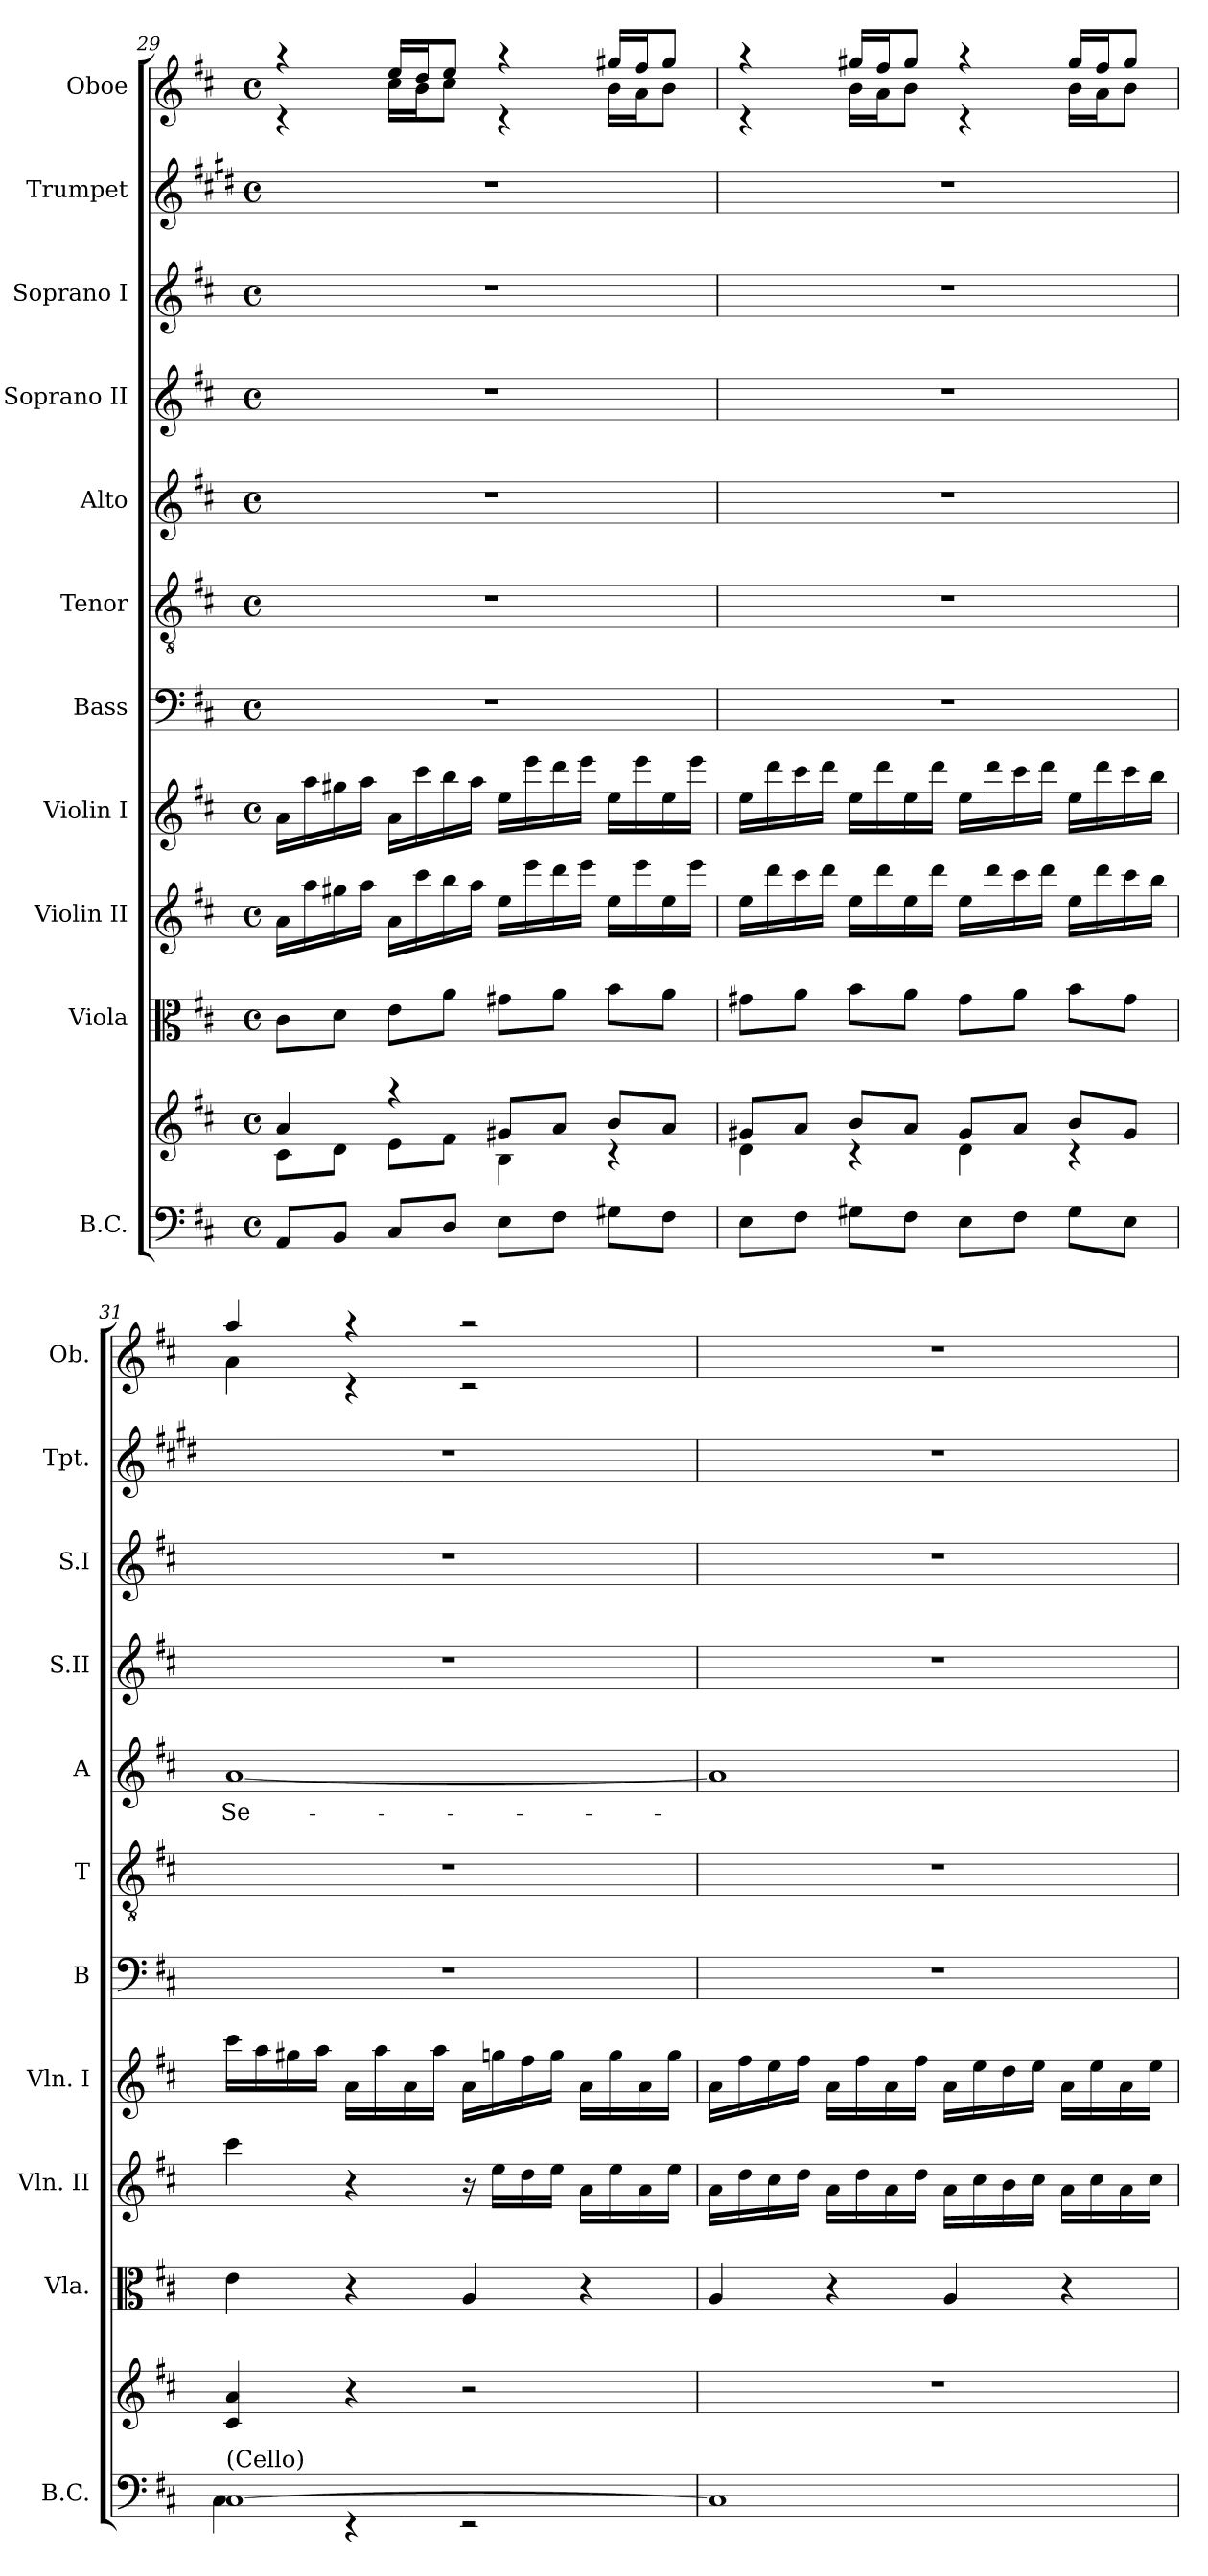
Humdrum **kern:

**kern	**kern	**kern	**kern	**kern	**kern	**kern	**kern	**text	**kern	**kern	**kern	**kern
*part11	*part11	*part10	*part9	*part8	*part7	*part6	*part5	*part5	*part4	*part3	*part2	*part1
*staff12	*staff11	*staff10	*staff9	*staff8	*staff7	*staff6	*staff5	*staff5	*staff4	*staff3	*staff2	*staff1
*I"B.C.	*	*I"Viola	*I"Violin II	*I"Violin I	*I"Bass	*I"Tenor	*I"Alto	*	*I"Soprano II	*I"Soprano I	*I"Trumpet	*I"Oboe
*I'B.C.	*	*I'Vla.	*I'Vln. II	*I'Vln. I	*I'B	*I'T	*I'A	*	*I'S.II	*I'S.I	*I'Tpt.	*I'Ob.
!!LO:PB:g=z
*clefF4	*clefG2	*clefC3	*clefG2	*clefG2	*clefF4	*clefGv2	*clefG2	*	*clefG2	*clefG2	*clefG2	*clefG2
*	*	*	*	*	*	*	*	*	*	*	*ITrd1c2	*
*k[f#c#]	*k[f#c#]	*k[f#c#]	*k[f#c#]	*k[f#c#]	*k[f#c#]	*k[f#c#]	*k[f#c#]	*	*k[f#c#]	*k[f#c#]	*k[f#c#]	*k[f#c#]
*D:	*D:	*D:	*D:	*D:	*D:	*D:	*D:	*	*D:	*D:	*D:	*D:
*M4/4	*M4/4	*M4/4	*M4/4	*M4/4	*M4/4	*M4/4	*M4/4	*	*M4/4	*M4/4	*M4/4	*M4/4
*met(c)	*met(c)	*met(c)	*met(c)	*met(c)	*met(c)	*met(c)	*met(c)	*	*met(c)	*met(c)	*met(c)	*met(c)
=29	=29	=29	=29	=29	=29	=29	=29	=29	=29	=29	=29	=29
*	*^	*	*	*	*	*	*	*	*	*	*	*^
8AA/L	4a/	8c#\L	8c#\L	16a\LL	16a\LL	1r	1r	1r	.	1r	1r	1r	4raa	4rc
.	.	.	.	16aa\	16aa\	.	.	.	.	.	.	.	.	.
8BB/J	.	8d\J	8d\J	16gg#X\	16gg#X\	.	.	.	.	.	.	.	.	.
.	.	.	.	16aa\JJ	16aa\JJ	.	.	.	.	.	.	.	.	.
8C#/L	4raa	8e\L	8e\L	16a\LL	16a\LL	.	.	.	.	.	.	.	16ee/LL	16cc#\LL
.	.	.	.	16ccc#\	16ccc#\	.	.	.	.	.	.	.	16dd/J	16b\J
8D/J	.	8f#\J	8a\J	16bb\	16bb\	.	.	.	.	.	.	.	8ee/J	8cc#\J
.	.	.	.	16aa\JJ	16aa\JJ	.	.	.	.	.	.	.	.	.
8E\L	8g#X/L	4B\	8g#X\L	16ee\LL	16ee\LL	.	.	.	.	.	.	.	4raa	4rc
.	.	.	.	16eee\	16eee\	.	.	.	.	.	.	.	.	.
8F#\J	8a/J	.	8a\J	16ddd\	16ddd\	.	.	.	.	.	.	.	.	.
.	.	.	.	16eee\JJ	16eee\JJ	.	.	.	.	.	.	.	.	.
8G#X\L	8b/L	4rc	8b\L	16ee\LL	16ee\LL	.	.	.	.	.	.	.	16gg#X/LL	16b\LL
.	.	.	.	16eee\	16eee\	.	.	.	.	.	.	.	16ff#/J	16a\J
8F#\J	8a/J	.	8a\J	16ee\	16ee\	.	.	.	.	.	.	.	8gg#/J	8b\J
.	.	.	.	16eee\JJ	16eee\JJ	.	.	.	.	.	.	.	.	.
=30	=30	=30	=30	=30	=30	=30	=30	=30	=30	=30	=30	=30	=30	=30
8E\L	8g#X/L	4d\	8g#X\L	16ee\LL	16ee\LL	1r	1r	1r	.	1r	1r	1r	4raa	4rc
.	.	.	.	16ddd\	16ddd\	.	.	.	.	.	.	.	.	.
8F#\J	8a/J	.	8a\J	16ccc#\	16ccc#\	.	.	.	.	.	.	.	.	.
.	.	.	.	16ddd\JJ	16ddd\JJ	.	.	.	.	.	.	.	.	.
8G#X\L	8b/L	4rc	8b\L	16ee\LL	16ee\LL	.	.	.	.	.	.	.	16gg#X/LL	16b\LL
.	.	.	.	16ddd\	16ddd\	.	.	.	.	.	.	.	16ff#/J	16a\J
8F#\J	8a/J	.	8a\J	16ee\	16ee\	.	.	.	.	.	.	.	8gg#/J	8b\J
.	.	.	.	16ddd\JJ	16ddd\JJ	.	.	.	.	.	.	.	.	.
8E\L	8g#/L	4d\	8g#\L	16ee\LL	16ee\LL	.	.	.	.	.	.	.	4raa	4rc
.	.	.	.	16ddd\	16ddd\	.	.	.	.	.	.	.	.	.
8F#\J	8a/J	.	8a\J	16ccc#\	16ccc#\	.	.	.	.	.	.	.	.	.
.	.	.	.	16ddd\JJ	16ddd\JJ	.	.	.	.	.	.	.	.	.
8G#\L	8b/L	4rc	8b\L	16ee\LL	16ee\LL	.	.	.	.	.	.	.	16gg#/LL	16b\LL
.	.	.	.	16ddd\	16ddd\	.	.	.	.	.	.	.	16ff#/J	16a\J
8E\J	8g#/J	.	8g#\J	16ccc#\	16ccc#\	.	.	.	.	.	.	.	8gg#/J	8b\J
.	.	.	.	16bb\JJ	16bb\JJ	.	.	.	.	.	.	.	.	.
*	*v	*v	*	*	*	*	*	*	*	*	*	*	*	*
!!LO:PB:g=z	!!
=31	=31	=31	=31	=31	=31	=31	=31	=31	=31	=31	=31	=31	=31
*^	*	*	*	*	*	*	*	*	*	*	*	*	*
!LO:TX:a:t=(Cello)	!	!	!	!	!	!	!	!	!	!	!	!	!	!
!	!	!	!	!	!	!	!	!	!LO:LY:b	!	!	!	!	!
[>1C#	4C#\	4c#/ 4a/	4e\	4ccc#\	16ccc#\LL	1r	1r	[1a	Se-	1r	1r	1r	4aa/	4a\
.	.	.	.	.	16aa\	.	.	.	.	.	.	.	.	.
.	.	.	.	.	16gg#X\	.	.	.	.	.	.	.	.	.
.	.	.	.	.	16aa\JJ	.	.	.	.	.	.	.	.	.
.	4rEE	4r	4r	4r	16a\LL	.	.	.	.	.	.	.	4raa	4rc
.	.	.	.	.	16aa\	.	.	.	.	.	.	.	.	.
.	.	.	.	.	16a\	.	.	.	.	.	.	.	.	.
.	.	.	.	.	16aa\JJ	.	.	.	.	.	.	.	.	.
.	2rEE	2r	4A/	16r	16a\LL	.	.	.	.	.	.	.	2raa	2rc
.	.	.	.	16ee\LL	16ggn\	.	.	.	.	.	.	.	.	.
.	.	.	.	16dd\	16ff#\	.	.	.	.	.	.	.	.	.
.	.	.	.	16ee\JJ	16gg\JJ	.	.	.	.	.	.	.	.	.
.	.	.	4r	16a\LL	16a\LL	.	.	.	.	.	.	.	.	.
.	.	.	.	16ee\	16gg\	.	.	.	.	.	.	.	.	.
.	.	.	.	16a\	16a\	.	.	.	.	.	.	.	.	.
.	.	.	.	16ee\JJ	16gg\JJ	.	.	.	.	.	.	.	.	.
*v	*v	*	*	*	*	*	*	*	*	*	*	*	*v	*v
=32	=32	=32	=32	=32	=32	=32	=32	=32	=32	=32	=32	=32
1C#]	1r	4A/	16a\LL	16a\LL	1r	1r	1a]	.	1r	1r	1r	1r
.	.	.	16dd\	16ff#\	.	.	.	.	.	.	.	.
.	.	.	16cc#\	16ee\	.	.	.	.	.	.	.	.
.	.	.	16dd\JJ	16ff#\JJ	.	.	.	.	.	.	.	.
.	.	4r	16a\LL	16a\LL	.	.	.	.	.	.	.	.
.	.	.	16dd\	16ff#\	.	.	.	.	.	.	.	.
.	.	.	16a\	16a\	.	.	.	.	.	.	.	.
.	.	.	16dd\JJ	16ff#\JJ	.	.	.	.	.	.	.	.
.	.	4A/	16a\LL	16a\LL	.	.	.	.	.	.	.	.
.	.	.	16cc#\	16ee\	.	.	.	.	.	.	.	.
.	.	.	16b\	16dd\	.	.	.	.	.	.	.	.
.	.	.	16cc#\JJ	16ee\JJ	.	.	.	.	.	.	.	.
.	.	4r	16a\LL	16a\LL	.	.	.	.	.	.	.	.
.	.	.	16cc#\	16ee\	.	.	.	.	.	.	.	.
.	.	.	16a\	16a\	.	.	.	.	.	.	.	.
.	.	.	16cc#\JJ	16ee\JJ	.	.	.	.	.	.	.	.
=	=	=	=	=	=	=	=	=	=	=	=	=
*-	*-	*-	*-	*-	*-	*-	*-	*-	*-	*-	*-	*-
